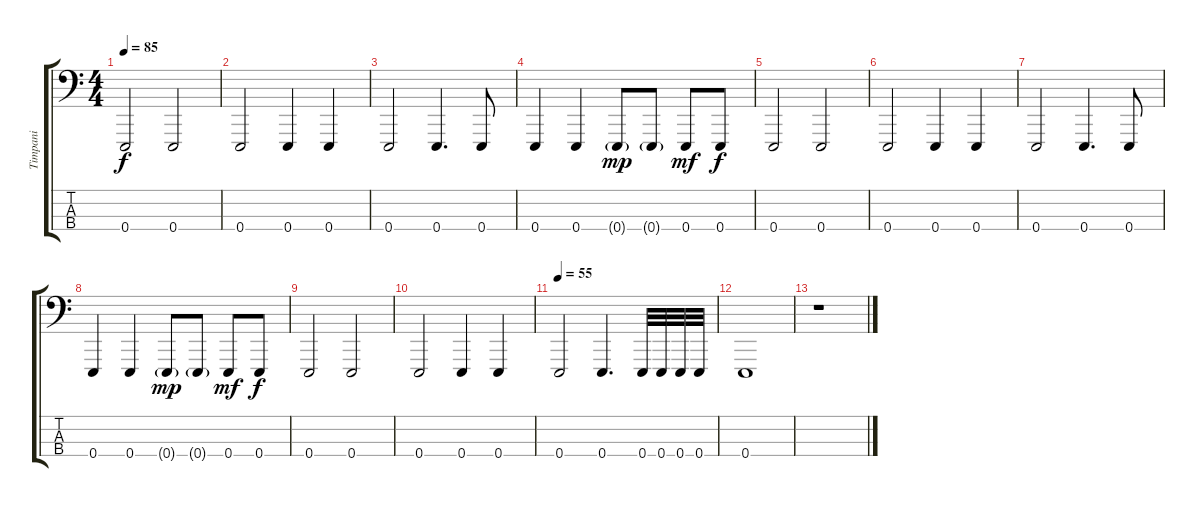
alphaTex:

\track ("Timpani" "Timpani") {instrument timpani}
\staff {score tabs}
\tuning (G2 D2 A1 E1) {hide}
\ts (4 4)
\tempo 85
\clef f4
\ks c
0.4.2{dy f} 0.4.2 |
0.4.2 0.4.4 0.4.4 |
0.4.2 0.4.4{d} 0.4.8 |
0.4.4 0.4.4 0.4{g}.8{dy mp} 0.4{g}.8 0.4.8{dy mf} 0.4.8{dy f} |
0.4.2 0.4.2 |
0.4.2 0.4.4 0.4.4 |
0.4.2 0.4.4{d} 0.4.8 |
0.4.4 0.4.4 0.4{g}.8{dy mp} 0.4{g}.8 0.4.8{dy mf} 0.4.8{dy f} |
0.4.2 0.4.2 |
0.4.2 0.4.4 0.4.4 |
\tempo 55
0.4.2 0.4.4{d} 0.4.32 0.4.32 0.4.32 0.4.32 |
0.4.1 |
r.1
